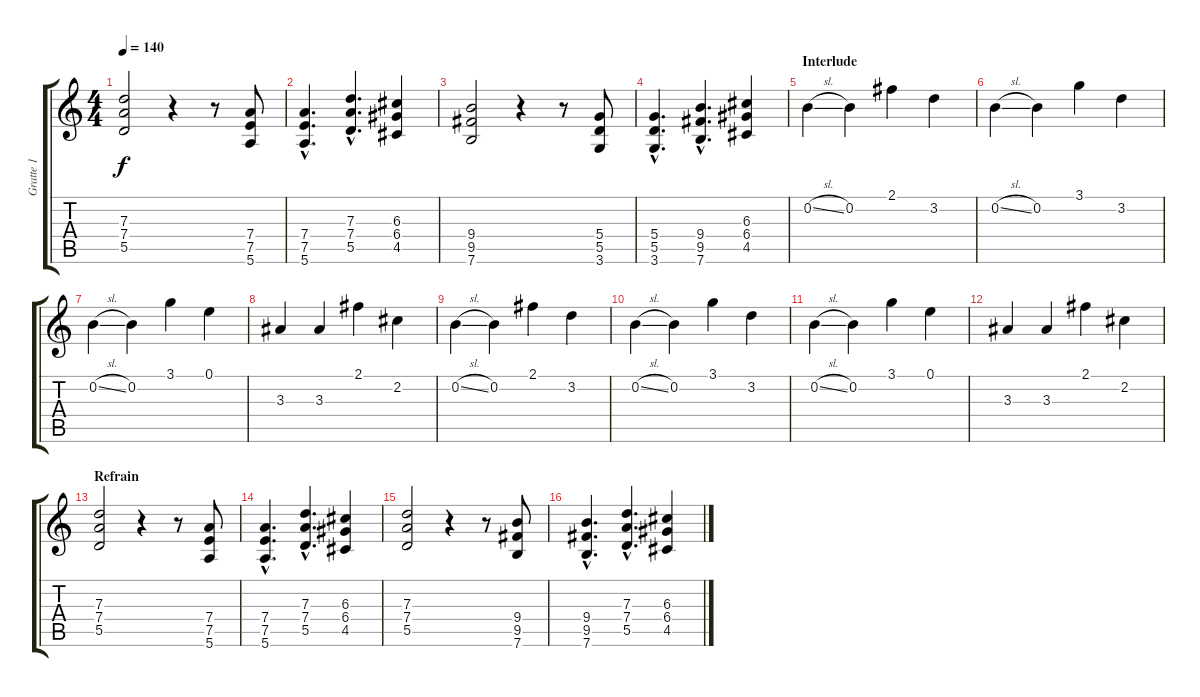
\track ("Gratte 1" "Gratte 1") {instrument overdrivenguitar}
\staff {score tabs}
\tuning (E4 B3 G3 D3 A2 E2) {hide}
\ts (4 4)
\tempo 140
\clef g2
\ks c
(7.3 7.4 5.5).2{dy f} r.4 r.8 (7.4 7.5 5.6).8 |
(7.4{hac} 7.5{hac} 5.6{hac}).4{d} (7.3{hac} 7.4{hac} 5.5{hac}).4{d} (6.3 6.4 4.5).4 |
(9.4 9.5 7.6).2 r.4 r.8 (5.4 5.5 3.6).8 |
(5.4{hac} 5.5{hac} 3.6{hac}).4{d} (9.4{hac} 9.5{hac} 7.6{hac}).4{d} (6.3 6.4 4.5).4 |
\section ("" "Interlude")
0.2{sl}.4 0.2.4 2.1.4 3.2.4 |
0.2{sl}.4 0.2.4 3.1.4 3.2.4 |
0.2{sl}.4 0.2.4 3.1.4 0.1.4 |
3.3.4 3.3.4 2.1.4 2.2.4 |
0.2{sl}.4 0.2.4 2.1.4 3.2.4 |
0.2{sl}.4 0.2.4 3.1.4 3.2.4 |
0.2{sl}.4 0.2.4 3.1.4 0.1.4 |
3.3.4 3.3.4 2.1.4 2.2.4 |
\section ("" "Refrain")
(7.3 7.4 5.5).2 r.4 r.8 (7.4 7.5 5.6).8 |
(7.4{hac} 7.5{hac} 5.6{hac}).4{d} (7.3{hac} 7.4{hac} 5.5{hac}).4{d} (6.3 6.4 4.5).4 |
(7.3 7.4 5.5).2 r.4 r.8 (9.4 9.5 7.6).8 |
(9.4{hac} 9.5{hac} 7.6{hac}).4{d} (7.3{hac} 7.4{hac} 5.5{hac}).4{d} (6.3 6.4 4.5).4
